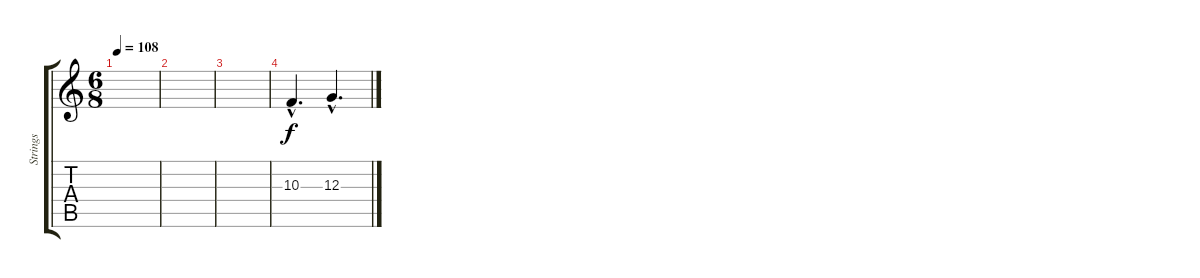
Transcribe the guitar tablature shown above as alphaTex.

\track ("Strings" "Strings") {instrument stringensemble1}
\staff {score tabs}
\tuning (E4 B3 G3 D3 A2 E2) {hide}
\ts (6 8)
\tempo 108
\clef g2
\ks c
|
|
|
10.3{hac}.4{d} 12.3{hac}.4{d}
